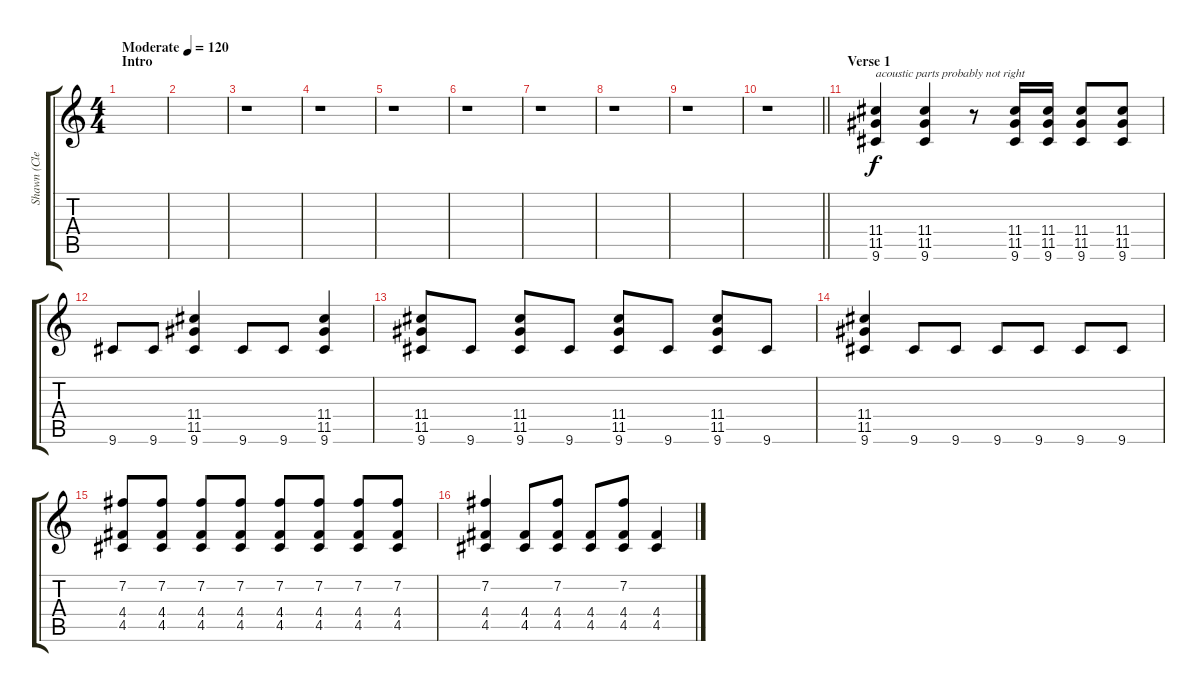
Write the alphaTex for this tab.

\track ("Shawn (Clean)" "Shawn (Cle") {instrument acousticguitarnylon}
\staff {score tabs}
\tuning (E4 B3 G3 D3 A2 E2) {hide}
\ts (4 4)
\section ("" "Intro")
\tempo (120 "Moderate")
\clef g2
\ks c
|
|
r.1 |
r.1 |
r.1 |
r.1 |
r.1 |
r.1 |
r.1 |
\barLineRight lightlight
r.1 |
\section ("" "Verse 1")
(11.4 11.5 9.6).4{txt "acoustic parts probably not right"} (11.4 11.5 9.6).4 r.8 (11.4 11.5 9.6).16 (11.4 11.5 9.6).16 (11.4 11.5 9.6).8 (11.4 11.5 9.6).8 |
9.6.8 9.6.8 (11.4 11.5 9.6).4 9.6.8 9.6.8 (11.4 11.5 9.6).4 |
(11.4 11.5 9.6).8 9.6.8 (11.4 11.5 9.6).8 9.6.8 (11.4 11.5 9.6).8 9.6.8 (11.4 11.5 9.6).8 9.6.8 |
(11.4 11.5 9.6).4 9.6.8 9.6.8 9.6.8 9.6.8 9.6.8 9.6.8 |
(7.2 4.4 4.5).8 (7.2 4.4 4.5).8 (7.2 4.4 4.5).8 (7.2 4.4 4.5).8 (7.2 4.4 4.5).8 (7.2 4.4 4.5).8 (7.2 4.4 4.5).8 (7.2 4.4 4.5).8 |
(7.2 4.4 4.5).4 (4.4 4.5).8 (7.2 4.4 4.5).8 (4.4 4.5).8 (7.2 4.4 4.5).8 (4.4 4.5).4
